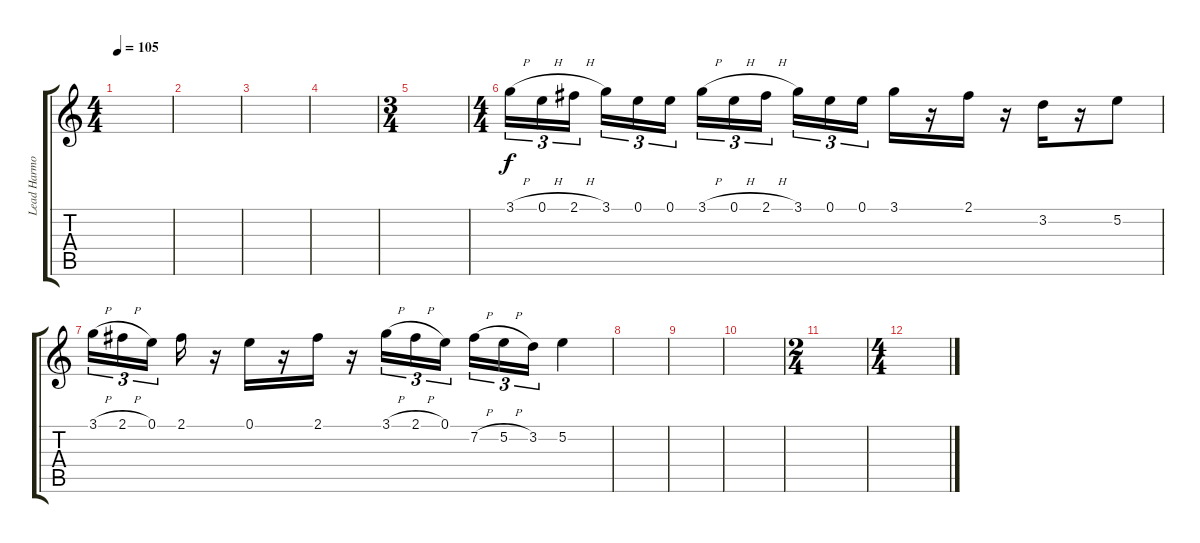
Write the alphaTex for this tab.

\track ("Lead Harmony" "Lead Harmo") {instrument distortionguitar}
\staff {score tabs}
\tuning (E4 B3 G3 D3 A2 E2) {hide}
\ts (4 4)
\tempo 105
\clef g2
\ks c
|
|
|
|
\ts (3 4)
|
\ts (4 4)
3.1{h}.16{tu (3 2) volume 13} 0.1{h}.16{tu (3 2)} 2.1{h}.16{tu (3 2) beam splitsecondary} 3.1.16{tu (3 2)} 0.1.16{tu (3 2)} 0.1.16{tu (3 2)} 3.1{h}.16{tu (3 2)} 0.1{h}.16{tu (3 2)} 2.1{h}.16{tu (3 2) beam splitsecondary} 3.1.16{tu (3 2)} 0.1.16{tu (3 2)} 0.1.16{tu (3 2)} 3.1.16 r.16 2.1.16 r.16 3.2.16 r.16 5.2.8 |
3.1{h}.16{tu (3 2)} 2.1{h}.16{tu (3 2)} 0.1.16{tu (3 2) beam splitsecondary} 2.1.16 r.16 0.1.16 r.16 2.1.16 r.16 3.1{h}.16{tu (3 2)} 2.1{h}.16{tu (3 2)} 0.1.16{tu (3 2) beam splitsecondary} 7.2{h}.16{tu (3 2)} 5.2{h}.16{tu (3 2)} 3.2.16{tu (3 2)} 5.2.4 |
|
|
|
\ts (2 4)
|
\ts (4 4)
